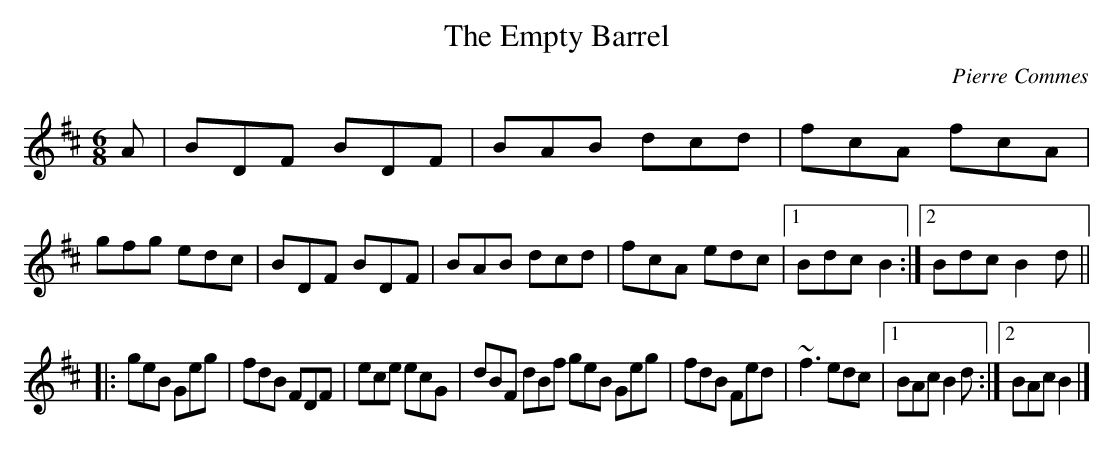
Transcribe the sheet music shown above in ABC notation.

X:1
T:Empty Barrel, The
C:Pierre Commes
V:1
M:6/8
L:1/8
K:Bm
A \
|  BDF BDF | BAB dcd | fcA fcA | gfg edc \
|  BDF BDF | BAB dcd | fcA edc |1 Bdc B2 :|2 Bdc B2 d ||
|: geB Geg | fdB FDF | ece ecG | dBF dBf geB Geg \
|  fdB Fed | ~f3 edc |1 BAc B2 d :|2 BAc B2 |]
